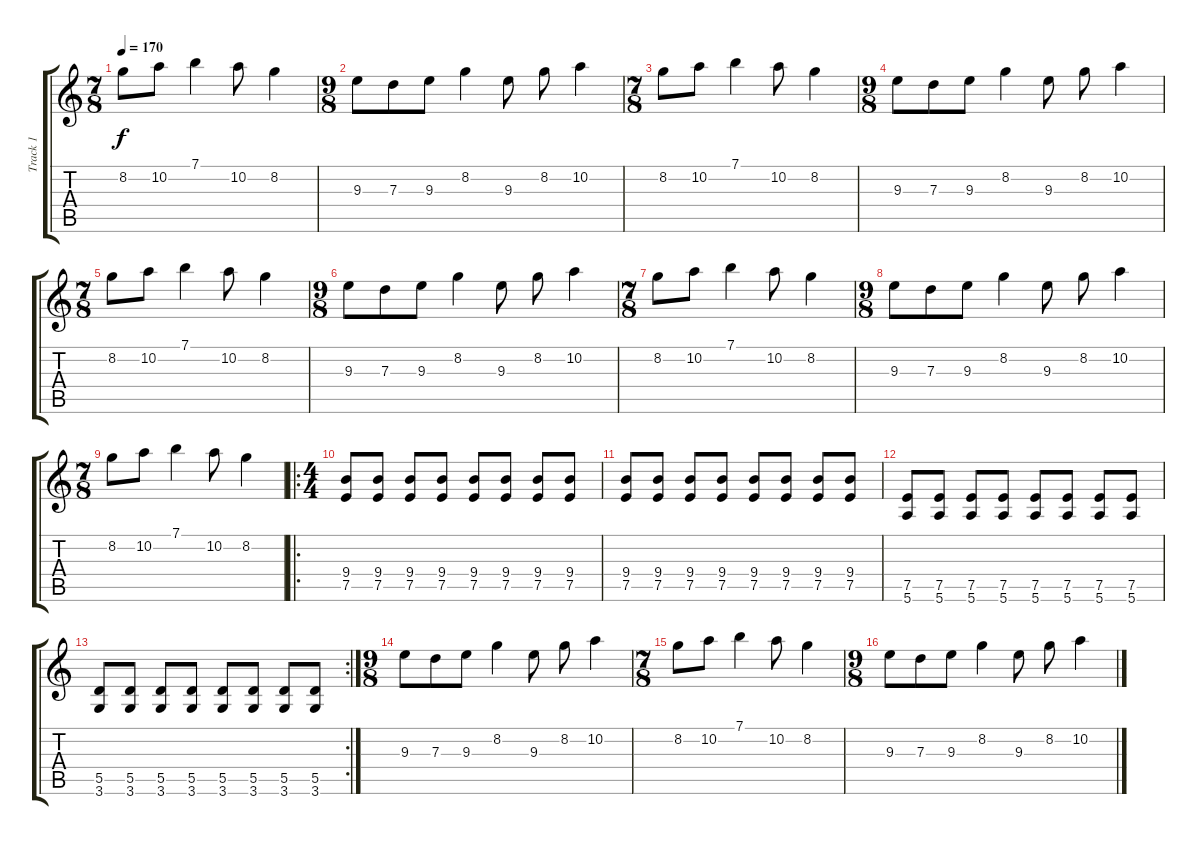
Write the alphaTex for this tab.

\track ("Track 1" "Track 1") {instrument distortionguitar}
\staff {score tabs}
\tuning (E4 B3 G3 D3 A2 E2) {hide}
\ts (7 8)
\tempo 170
\clef g2
\ks c
8.2.8{dy f} 10.2.8 7.1.4 10.2.8 8.2.4 |
\ts (9 8)
9.3.8 7.3.8 9.3.8 8.2.4 9.3.8 8.2.8 10.2.4 |
\ts (7 8)
8.2.8 10.2.8 7.1.4 10.2.8 8.2.4 |
\ts (9 8)
9.3.8 7.3.8 9.3.8 8.2.4 9.3.8 8.2.8 10.2.4 |
\ts (7 8)
8.2.8 10.2.8 7.1.4 10.2.8 8.2.4 |
\ts (9 8)
9.3.8 7.3.8 9.3.8 8.2.4 9.3.8 8.2.8 10.2.4 |
\ts (7 8)
8.2.8 10.2.8 7.1.4 10.2.8 8.2.4 |
\ts (9 8)
9.3.8 7.3.8 9.3.8 8.2.4 9.3.8 8.2.8 10.2.4 |
\ts (7 8)
8.2.8 10.2.8 7.1.4 10.2.8 8.2.4 |
\ro
\ts (4 4)
(9.4 7.5).8 (9.4 7.5).8 (9.4 7.5).8 (9.4 7.5).8 (9.4 7.5).8 (9.4 7.5).8 (9.4 7.5).8 (9.4 7.5).8 |
(9.4 7.5).8 (9.4 7.5).8 (9.4 7.5).8 (9.4 7.5).8 (9.4 7.5).8 (9.4 7.5).8 (9.4 7.5).8 (9.4 7.5).8 |
(7.5 5.6).8 (7.5 5.6).8 (7.5 5.6).8 (7.5 5.6).8 (7.5 5.6).8 (7.5 5.6).8 (7.5 5.6).8 (7.5 5.6).8 |
\rc 2
(5.5 3.6).8 (5.5 3.6).8 (5.5 3.6).8 (5.5 3.6).8 (5.5 3.6).8 (5.5 3.6).8 (5.5 3.6).8 (5.5 3.6).8 |
\ts (9 8)
9.3.8 7.3.8 9.3.8 8.2.4 9.3.8 8.2.8 10.2.4 |
\ts (7 8)
8.2.8 10.2.8 7.1.4 10.2.8 8.2.4 |
\ts (9 8)
9.3.8 7.3.8 9.3.8 8.2.4 9.3.8 8.2.8 10.2.4
